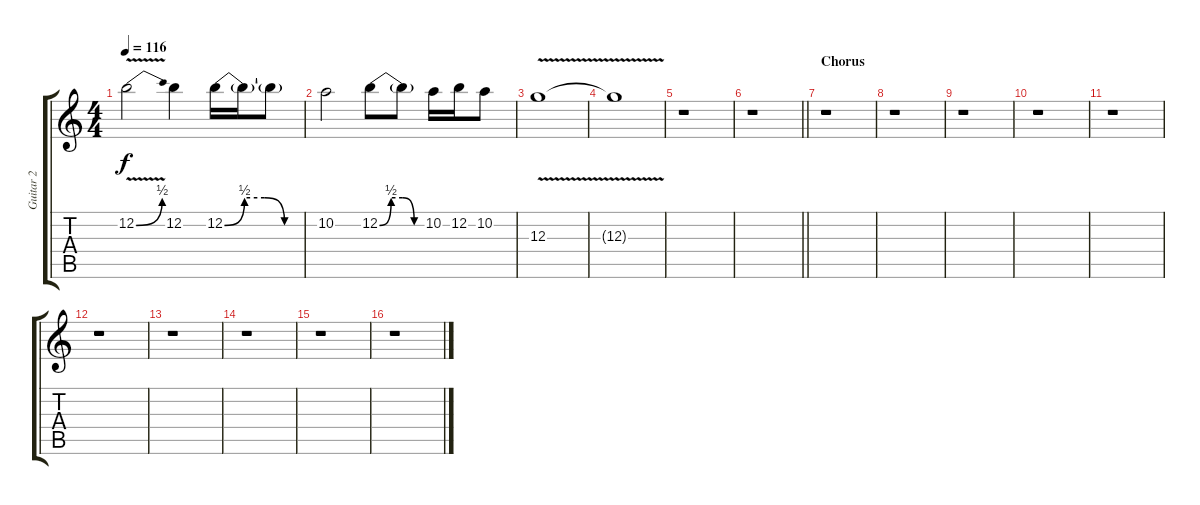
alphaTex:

\track ("Guitar 2" "Guitar 2") {instrument distortionguitar}
\staff {score tabs}
\tuning (E4 B3 G3 D3 A2 E2) {hide}
\ts (4 4)
\tempo 116
\clef g2
\ks c
12.2{be (bend 0 0 60 2) v}.2{dy f} 12.2.4 12.2{be (custom 0 0 15 2 30 2 45 0 60 0)}.16 12.2{t}.16 12.2{t}.8 |
10.2.2 12.2{be (custom 0 0 15 2 30 2 45 0 60 0)}.8 12.2{t}.8 10.2.16 12.2.16 10.2.8 |
12.3{v}.1 |
12.3{t}.1 |
r.1 |
\barLineRight lightlight
r.1 |
\section ("" "Chorus")
r.1 |
r.1 |
r.1 |
r.1 |
r.1 |
r.1 |
r.1 |
r.1 |
r.1 |
r.1
